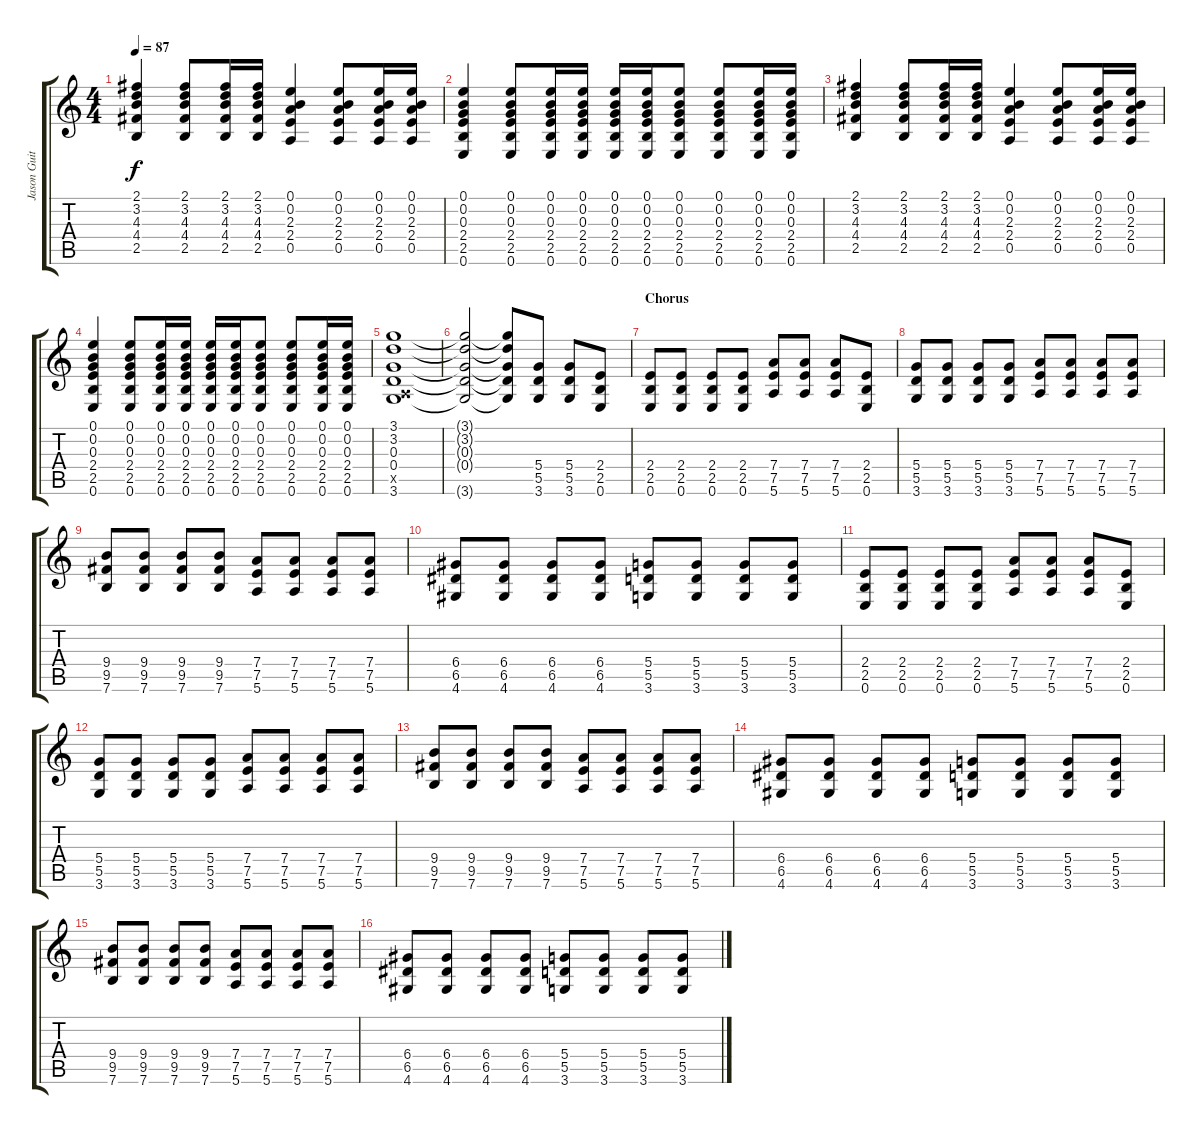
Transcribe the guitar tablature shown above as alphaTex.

\track ("Jason Guitar" "Jason Guit") {instrument electricguitarjazz}
\staff {score tabs}
\tuning (E4 B3 G3 D3 A2 E2) {hide}
\ts (4 4)
\tempo 87
\clef g2
\ks c
(2.1 3.2 4.3 4.4 2.5).4{dy f} (2.1 3.2 4.3 4.4 2.5).8 (2.1 3.2 4.3 4.4 2.5).16 (2.1 3.2 4.3 4.4 2.5).16 (0.1 0.2 2.3 2.4 0.5).4 (0.1 0.2 2.3 2.4 0.5).8 (0.1 0.2 2.3 2.4 0.5).16 (0.1 0.2 2.3 2.4 0.5).16 |
(0.1 0.2 0.3 2.4 2.5 0.6).4 (0.1 0.2 0.3 2.4 2.5 0.6).8 (0.1 0.2 0.3 2.4 2.5 0.6).16 (0.1 0.2 0.3 2.4 2.5 0.6).16 (0.1 0.2 0.3 2.4 2.5 0.6).16 (0.1 0.2 0.3 2.4 2.5 0.6).16 (0.1 0.2 0.3 2.4 2.5 0.6).8 (0.1 0.2 0.3 2.4 2.5 0.6).8 (0.1 0.2 0.3 2.4 2.5 0.6).16 (0.1 0.2 0.3 2.4 2.5 0.6).16 |
(2.1 3.2 4.3 4.4 2.5).4 (2.1 3.2 4.3 4.4 2.5).8 (2.1 3.2 4.3 4.4 2.5).16 (2.1 3.2 4.3 4.4 2.5).16 (0.1 0.2 2.3 2.4 0.5).4 (0.1 0.2 2.3 2.4 0.5).8 (0.1 0.2 2.3 2.4 0.5).16 (0.1 0.2 2.3 2.4 0.5).16 |
(0.1 0.2 0.3 2.4 2.5 0.6).4 (0.1 0.2 0.3 2.4 2.5 0.6).8 (0.1 0.2 0.3 2.4 2.5 0.6).16 (0.1 0.2 0.3 2.4 2.5 0.6).16 (0.1 0.2 0.3 2.4 2.5 0.6).16 (0.1 0.2 0.3 2.4 2.5 0.6).16 (0.1 0.2 0.3 2.4 2.5 0.6).8 (0.1 0.2 0.3 2.4 2.5 0.6).8 (0.1 0.2 0.3 2.4 2.5 0.6).16 (0.1 0.2 0.3 2.4 2.5 0.6).16 |
(3.1 3.2 0.3 0.4 0.5{x} 3.6).1 |
(3.1{t} 3.2{t} 0.3{t} 0.4{t} 3.6{t}).2 (3.1{t} 3.2{t} 0.3{t} 0.4{t} 3.6{t}).8 (5.4 5.5 3.6).8 (5.4 5.5 3.6).8 (2.4 2.5 0.6).8 |
\section ("" "Chorus")
(2.4 2.5 0.6).8{instrument distortionguitar} (2.4 2.5 0.6).8 (2.4 2.5 0.6).8 (2.4 2.5 0.6).8 (7.4 7.5 5.6).8 (7.4 7.5 5.6).8 (7.4 7.5 5.6).8 (2.4 2.5 0.6).8 |
(5.4 5.5 3.6).8 (5.4 5.5 3.6).8 (5.4 5.5 3.6).8 (5.4 5.5 3.6).8 (7.4 7.5 5.6).8 (7.4 7.5 5.6).8 (7.4 7.5 5.6).8 (7.4 7.5 5.6).8 |
(9.4 9.5 7.6).8 (9.4 9.5 7.6).8 (9.4 9.5 7.6).8 (9.4 9.5 7.6).8 (7.4 7.5 5.6).8 (7.4 7.5 5.6).8 (7.4 7.5 5.6).8 (7.4 7.5 5.6).8 |
(6.4 6.5 4.6).8 (6.4 6.5 4.6).8 (6.4 6.5 4.6).8 (6.4 6.5 4.6).8 (5.4 5.5 3.6).8 (5.4 5.5 3.6).8 (5.4 5.5 3.6).8 (5.4 5.5 3.6).8 |
(2.4 2.5 0.6).8 (2.4 2.5 0.6).8 (2.4 2.5 0.6).8 (2.4 2.5 0.6).8 (7.4 7.5 5.6).8 (7.4 7.5 5.6).8 (7.4 7.5 5.6).8 (2.4 2.5 0.6).8 |
(5.4 5.5 3.6).8 (5.4 5.5 3.6).8 (5.4 5.5 3.6).8 (5.4 5.5 3.6).8 (7.4 7.5 5.6).8 (7.4 7.5 5.6).8 (7.4 7.5 5.6).8 (7.4 7.5 5.6).8 |
(9.4 9.5 7.6).8 (9.4 9.5 7.6).8 (9.4 9.5 7.6).8 (9.4 9.5 7.6).8 (7.4 7.5 5.6).8 (7.4 7.5 5.6).8 (7.4 7.5 5.6).8 (7.4 7.5 5.6).8 |
(6.4 6.5 4.6).8 (6.4 6.5 4.6).8 (6.4 6.5 4.6).8 (6.4 6.5 4.6).8 (5.4 5.5 3.6).8 (5.4 5.5 3.6).8 (5.4 5.5 3.6).8 (5.4 5.5 3.6).8 |
(9.4 9.5 7.6).8 (9.4 9.5 7.6).8 (9.4 9.5 7.6).8 (9.4 9.5 7.6).8 (7.4 7.5 5.6).8 (7.4 7.5 5.6).8 (7.4 7.5 5.6).8 (7.4 7.5 5.6).8 |
(6.4 6.5 4.6).8 (6.4 6.5 4.6).8 (6.4 6.5 4.6).8 (6.4 6.5 4.6).8 (5.4 5.5 3.6).8 (5.4 5.5 3.6).8 (5.4 5.5 3.6).8 (5.4 5.5 3.6).8
